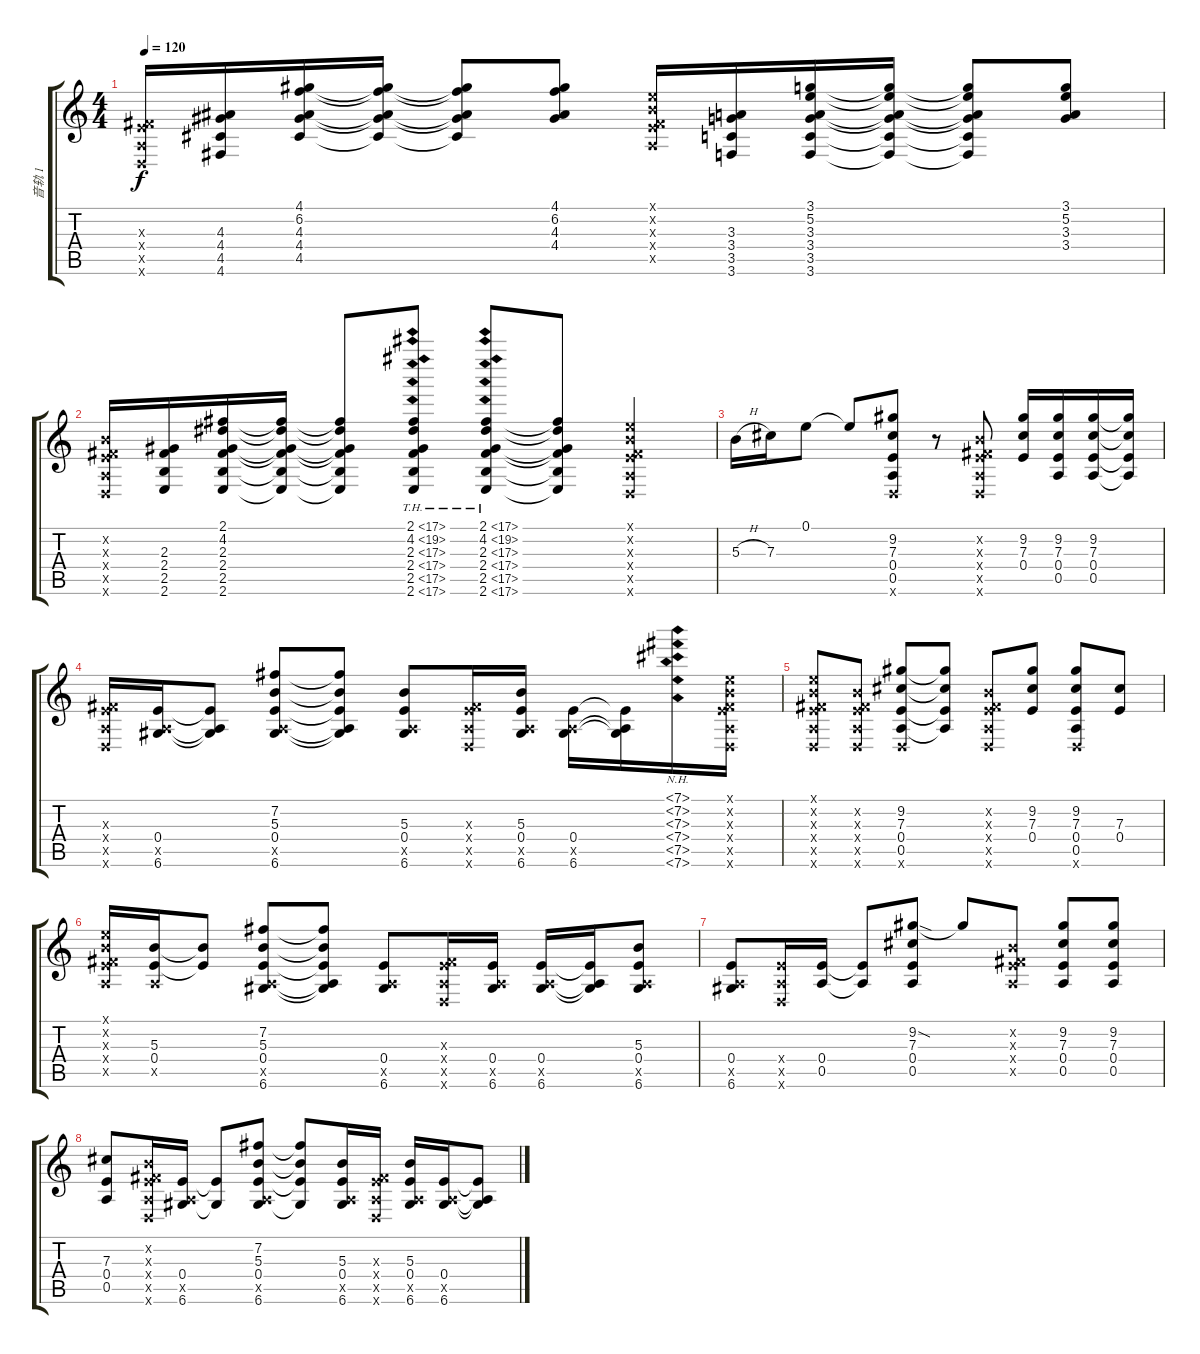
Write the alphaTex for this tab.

\track ("音轨 1" "音轨 1") {instrument acousticguitarnylon}
\staff {score tabs}
\tuning (E4 B3 Gb3 E3 A2 D2) {hide}
\ts (4 4)
\tempo 120
\clef g2
\ks c
(0.3{x} 0.4{x} 0.5{x} 0.6{x}).16{dy f} (4.3 4.4 4.5 4.6).16 (4.1 6.2 4.3 4.4 4.5).16 (4.1{t} 6.2{t} 4.3{t} 4.4{t} 4.5{t}).16 (4.1{t} 6.2{t} 4.3{t} 4.4{t} 4.5{t}).8 (4.1 6.2 4.3 4.4).8 (0.1{x} 0.2{x} 0.3{x} 0.4{x} 0.5{x}).16 (3.3 3.4 3.5 3.6).16 (3.1 5.2 3.3 3.4 3.5 3.6).16 (3.1{t} 5.2{t} 3.3{t} 3.4{t} 3.5{t} 3.6{t}).16 (3.1{t} 5.2{t} 3.3{t} 3.4{t} 3.5{t} 3.6{t}).8 (3.1 5.2 3.3 3.4).8 |
(0.2{x} 0.3{x} 0.4{x} 0.5{x} 0.6{x}).16 (2.3 2.4 2.5 2.6).16 (2.1 4.2 2.3 2.4 2.5 2.6).16 (2.1{t} 4.2{t} 2.3{t} 2.4{t} 2.5{t} 2.6{t}).16 (2.1{t} 4.2{t} 2.3{t} 2.4{t} 2.5{t} 2.6{t}).8 (2.1{th 15} 4.2{th 15} 2.3{th 15} 2.4{th 15} 2.5{th 15} 2.6{th 15}).8 (2.1{th 15} 4.2{th 15} 2.3{th 15} 2.4{th 15} 2.5{th 15} 2.6{th 15}).8 (2.1{t} 4.2{t} 2.3{t} 2.4{t} 2.5{t} 2.6{t}).8 (0.1{x} 0.2{x} 0.3{x} 0.4{x} 0.5{x} 0.6{x}).4 |
5.3{h}.16 7.3.16 0.1.8 0.1{t}.8 (9.2 7.3 0.4 0.5 0.6{x}).8 r.8 (0.2{x} 0.3{x} 0.4{x} 0.5{x} 0.6{x}).8 (9.2 7.3 0.4).16 (9.2 7.3 0.4 0.5).16 (9.2 7.3 0.4 0.5).16 (9.2{t} 7.3{t} 0.4{t} 0.5{t}).16 |
(0.3{x} 0.4{x} 0.5{x} 0.6{x}).16 (0.4 0.5{x} 6.6).16 (0.4{t} 0.5{t} 6.6{t}).8 (7.2 5.3 0.4 0.5{x} 6.6).8 (7.2{t} 5.3{t} 0.4{t} 0.5{t} 6.6{t}).8 (5.3 0.4 0.5{x} 6.6).8 (0.3{x} 0.4{x} 0.5{x} 0.6{x}).16 (5.3 0.4 0.5{x} 6.6).16 (0.4 0.5{x} 6.6).16 (0.4{t} 0.5{t} 6.6{t}).16 (7.1{nh} 7.2{nh} 7.3{nh} 7.4{nh} 7.5{nh} 7.6{nh}).16 (0.1{x} 0.2{x} 0.3{x} 0.4{x} 0.5{x} 0.6{x}).16 |
(0.1{x} 0.2{x} 0.3{x} 0.4{x} 0.5{x} 0.6{x}).8 (0.2{x} 0.3{x} 0.4{x} 0.5{x} 0.6{x}).8 (9.2 7.3 0.4 0.5 0.6{x}).8 (9.2{t} 7.3{t} 0.4{t} 0.5{t}).8 (0.2{x} 0.3{x} 0.4{x} 0.5{x} 0.6{x}).8 (9.2 7.3 0.4).8 (9.2 7.3 0.4 0.5 0.6{x}).8 (7.3 0.4).8 |
(0.1{x} 0.2{x} 0.3{x} 0.4{x} 0.5{x}).16 (5.3 0.4 0.5{x}).16 (5.3{t} 0.4{t}).8 (7.2 5.3 0.4 0.5{x} 6.6).8 (7.2{t} 5.3{t} 0.4{t} 0.5{t} 6.6{t}).8 (0.4 0.5{x} 6.6).8 (0.3{x} 0.4{x} 0.5{x} 0.6{x}).16 (0.4 0.5{x} 6.6).16 (0.4 0.5{x} 6.6).16 (0.4{t} 0.5{t} 6.6{t}).16 (5.3 0.4 0.5{x} 6.6).8 |
(0.4 0.5{x} 6.6).8 (0.4{x} 0.5{x} 0.6{x}).16 (0.4 0.5).16 (0.4{t} 0.5{t}).8 (9.2{sod} 7.3 0.4 0.5).8 9.2{t}.8 (0.2{x} 0.3{x} 0.4{x} 0.5{x}).8 (9.2 7.3 0.4 0.5).8 (9.2 7.3 0.4 0.5).8 |
(7.3 0.4 0.5).8 (0.2{x} 0.3{x} 0.4{x} 0.5{x} 0.6{x}).16 (0.4 0.5{x} 6.6).16 (0.4{t} 6.6{t}).8 (7.2 5.3 0.4 0.5{x} 6.6).8 (7.2{t} 5.3{t} 0.4{t} 6.6{t}).8 (5.3 0.4 0.5{x} 6.6).16 (0.3{x} 0.4{x} 0.5{x} 0.6{x}).16 (5.3 0.4 0.5{x} 6.6).16 (0.4 0.5{x} 6.6).16 (0.4{t} 0.5{t} 6.6{t}).8
